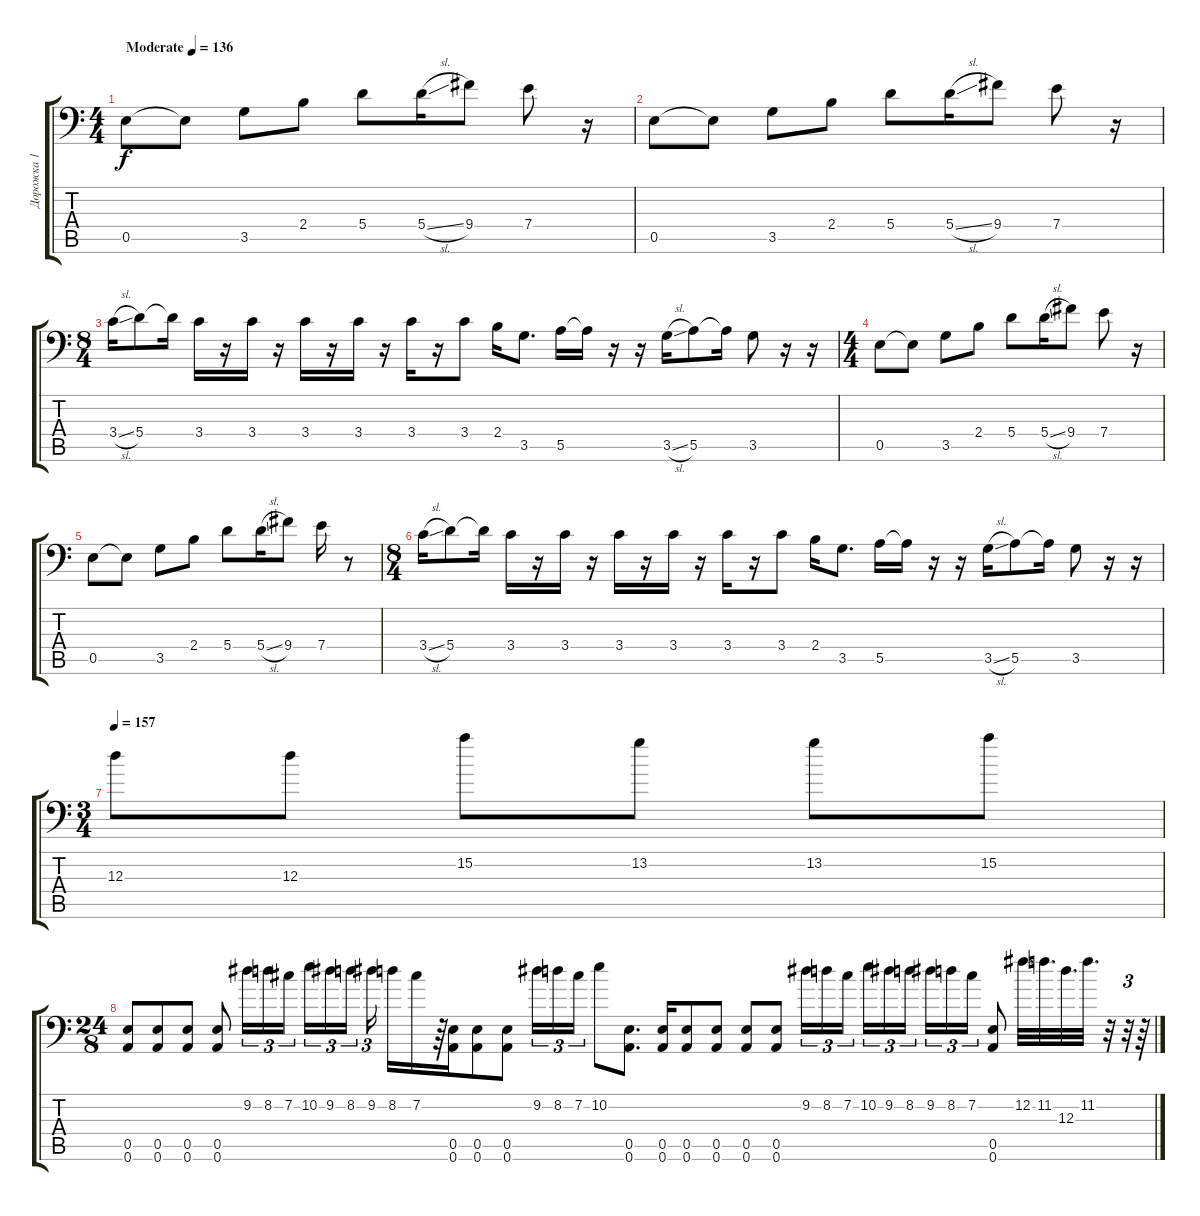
\track ("Дорожка 1" "Дорожка 1") {instrument distortionguitar}
\staff {score tabs}
\tuning (B3 Gb3 D3 A2 E2 A1) {hide}
\ts (4 4)
\tempo (136 "Moderate")
\clef f4
\ks c
0.5.8{dy f instrument distortionguitar} 0.5{t}.8 3.5.8 2.4.8 5.4.8 5.4{sl}.16 9.4.8 7.4.8 r.16 |
0.5.8 0.5{t}.8 3.5.8 2.4.8 5.4.8 5.4{sl}.16 9.4.8 7.4.8 r.16 |
\ts (8 4)
3.4{sl}.16 5.4.8 5.4{t}.16 3.4.16 r.16 3.4.16 r.16 3.4.16 r.16 3.4.16 r.16 3.4.16 r.16 3.4.8 2.4.16 3.5.8{d} 5.5.16 5.5{t}.16 r.16 r.16 3.5{sl}.16 5.5.8 5.5{t}.16 3.5.8 r.16 r.16 |
\ts (4 4)
0.5.8 0.5{t}.8 3.5.8 2.4.8 5.4.8 5.4{sl}.16 9.4.8 7.4.8 r.16 |
0.5.8 0.5{t}.8 3.5.8 2.4.8 5.4.8 5.4{sl}.16 9.4.8 7.4.16 r.8 |
\ts (8 4)
3.4{sl}.16 5.4.8 5.4{t}.16 3.4.16 r.16 3.4.16 r.16 3.4.16 r.16 3.4.16 r.16 3.4.16 r.16 3.4.8 2.4.16 3.5.8{d} 5.5.16 5.5{t}.16 r.16 r.16 3.5{sl}.16 5.5.8 5.5{t}.16 3.5.8 r.16 r.16 |
\ts (3 4)
\tempo 157
12.3.8 12.3.8 15.2.8 13.2.8 13.2.8 15.2.8 |
\ts (24 8)
(0.5 0.6).8 (0.5 0.6).8 (0.5 0.6).8 (0.5 0.6).8 9.2.16{tu (3 2)} 8.2.16{tu (3 2)} 7.2.16{tu (3 2) beam splitsecondary} 10.2.16{tu (3 2)} 9.2.16{tu (3 2)} 8.2.16{tu (3 2)} 9.2.16{tu (3 2) beam splitsecondary} 8.2.16 7.2.16 r.64 (0.5 0.6).16 (0.5 0.6).8 (0.5 0.6).8 9.2.16{tu (3 2)} 8.2.16{tu (3 2)} 7.2.16{tu (3 2)} 10.2.8 (0.5 0.6).8{d} (0.5 0.6).16 (0.5 0.6).8 (0.5 0.6).8 (0.5 0.6).8 (0.5 0.6).8 9.2.16{tu (3 2)} 8.2.16{tu (3 2)} 7.2.16{tu (3 2) beam splitsecondary} 10.2.16{tu (3 2)} 9.2.16{tu (3 2)} 8.2.16{tu (3 2) beam splitsecondary} 9.2.16{tu (3 2)} 8.2.16{tu (3 2)} 7.2.16{tu (3 2)} (0.5 0.6).8 12.2.32{d} 11.2.32{d} 12.3.32{d} 11.2.32{d} r.32 r.32{tu (3 2)} r.64
